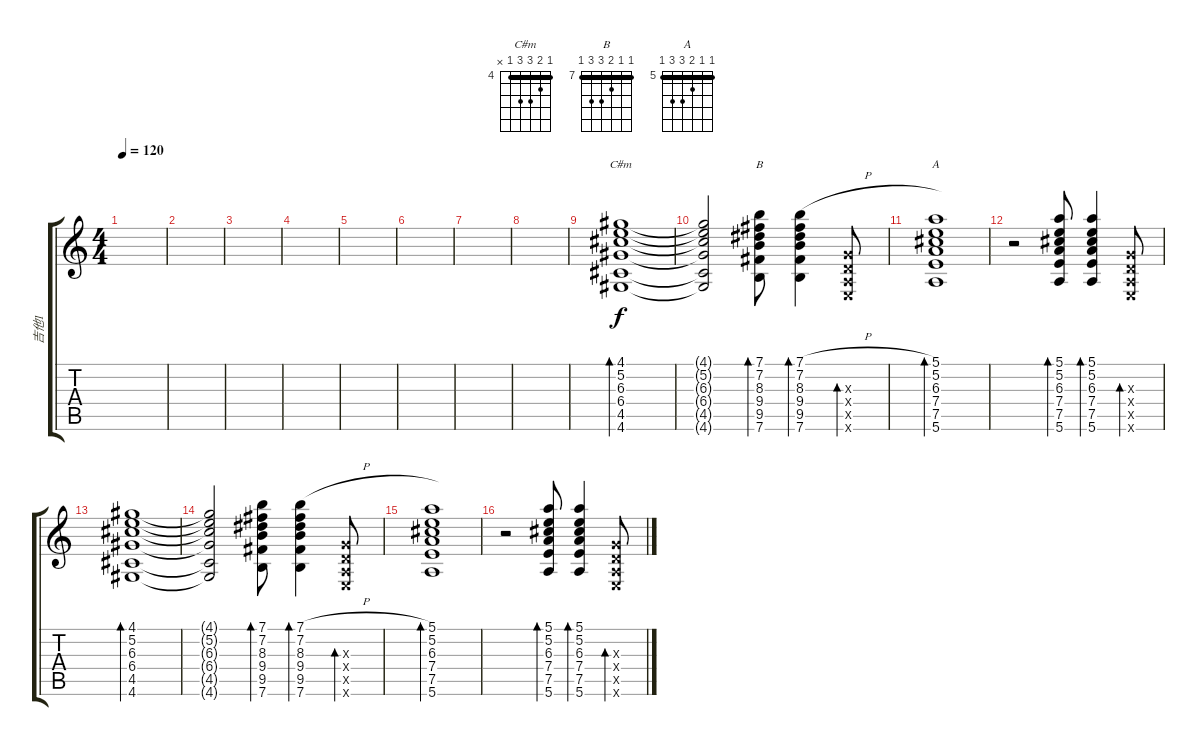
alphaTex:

\track ("吉他1" "吉他1") {instrument acousticguitarsteel}
\staff {score tabs}
\tuning (E4 B3 G3 D3 A2 E2) {hide}
\chord ("C#m" 4 5 6 6 4 x) {firstfret 4 barre 4}
\chord ("B" 7 7 8 9 9 7) {firstfret 7 barre 7}
\chord ("A" 5 5 6 7 7 5) {firstfret 5 barre 5}
\ts (4 4)
\tempo 120
\clef g2
\ks c
|
|
|
|
|
|
|
|
(4.1 5.2 6.3 6.4 4.5 4.6).1{bd 30 ch "C#m"} |
(4.1{t} 5.2{t} 6.3{t} 6.4{t} 4.5{t} 4.6{t}).2 (7.1 7.2 8.3 9.4 9.5 7.6).8{bd 30 ch "B"} (7.1{h} 7.2 8.3 9.4 9.5 7.6).4{bd 30} (0.3{x} 0.4{x} 0.5{x} 0.6{x}).8{bd 30} |
(5.1 5.2 6.3 7.4 7.5 5.6).1{bd 30 ch "A"} |
r.2 (5.1 5.2 6.3 7.4 7.5 5.6).8{bd 30} (5.1 5.2 6.3 7.4 7.5 5.6).4{bd 30} (0.3{x} 0.4{x} 0.5{x} 0.6{x}).8{bd 30} |
(4.1 5.2 6.3 6.4 4.5 4.6).1{bd 30} |
(4.1{t} 5.2{t} 6.3{t} 6.4{t} 4.5{t} 4.6{t}).2 (7.1 7.2 8.3 9.4 9.5 7.6).8{bd 30} (7.1{h} 7.2 8.3 9.4 9.5 7.6).4{bd 30} (0.3{x} 0.4{x} 0.5{x} 0.6{x}).8{bd 30} |
(5.1 5.2 6.3 7.4 7.5 5.6).1{bd 30} |
r.2 (5.1 5.2 6.3 7.4 7.5 5.6).8{bd 30} (5.1 5.2 6.3 7.4 7.5 5.6).4{bd 30} (0.3{x} 0.4{x} 0.5{x} 0.6{x}).8{bd 30}
